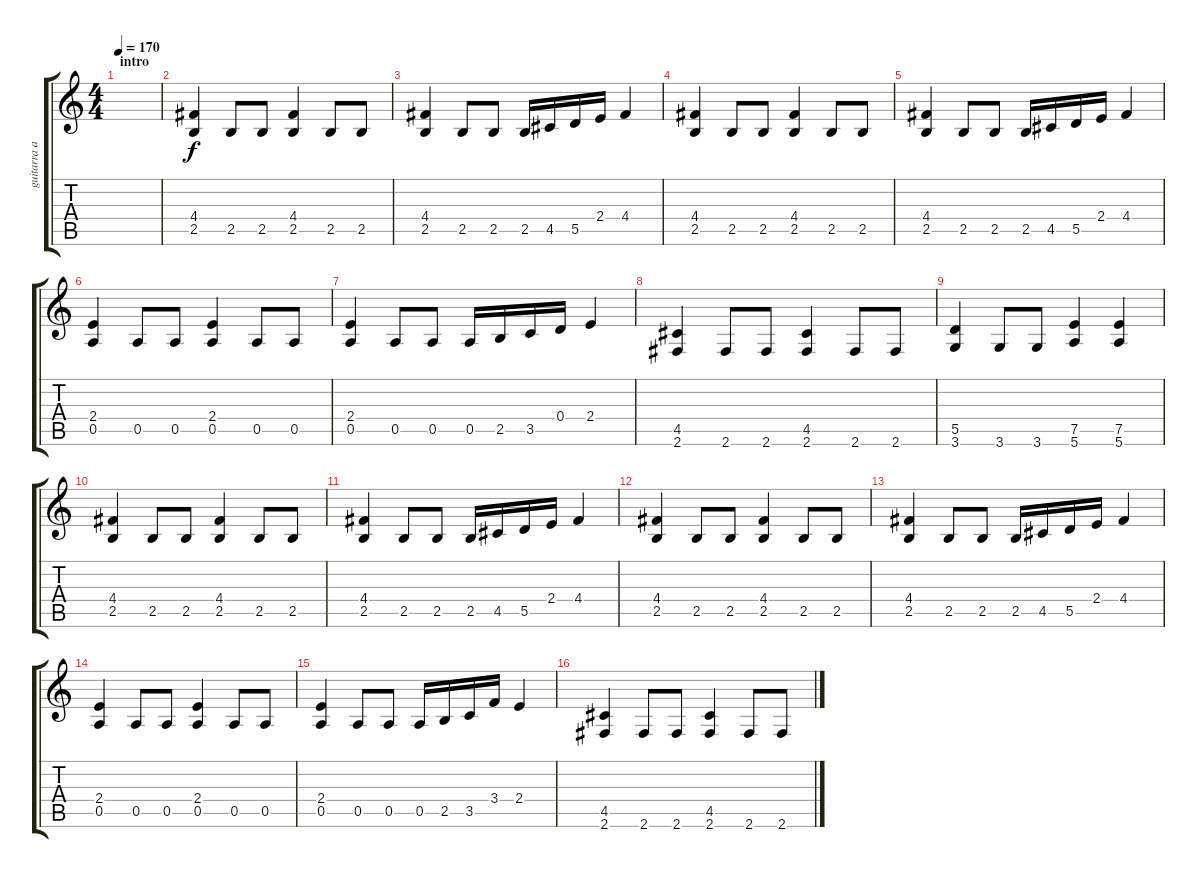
\track ("guitarra acompañamientos" "guitarra a") {instrument distortionguitar}
\staff {score tabs}
\tuning (E4 B3 G3 D3 A2 E2) {hide}
\ts (4 4)
\section ("" "intro")
\tempo 170
\clef g2
\ks c
|
(4.4 2.5).4 2.5.8 2.5.8 (4.4 2.5).4 2.5.8 2.5.8 |
(4.4 2.5).4 2.5.8 2.5.8 2.5.16 4.5.16 5.5.16 2.4.16 4.4.4 |
(4.4 2.5).4 2.5.8 2.5.8 (4.4 2.5).4 2.5.8 2.5.8 |
(4.4 2.5).4 2.5.8 2.5.8 2.5.16 4.5.16 5.5.16 2.4.16 4.4.4 |
(2.4 0.5).4 0.5.8 0.5.8 (2.4 0.5).4 0.5.8 0.5.8 |
(2.4 0.5).4 0.5.8 0.5.8 0.5.16 2.5.16 3.5.16 0.4.16 2.4.4 |
(4.5 2.6).4 2.6.8 2.6.8 (4.5 2.6).4 2.6.8 2.6.8 |
(5.5 3.6).4 3.6.8 3.6.8 (7.5 5.6).4 (7.5 5.6).4 |
(4.4 2.5).4 2.5.8 2.5.8 (4.4 2.5).4 2.5.8 2.5.8 |
(4.4 2.5).4 2.5.8 2.5.8 2.5.16 4.5.16 5.5.16 2.4.16 4.4.4 |
(4.4 2.5).4 2.5.8 2.5.8 (4.4 2.5).4 2.5.8 2.5.8 |
(4.4 2.5).4 2.5.8 2.5.8 2.5.16 4.5.16 5.5.16 2.4.16 4.4.4 |
(2.4 0.5).4 0.5.8 0.5.8 (2.4 0.5).4 0.5.8 0.5.8 |
(2.4 0.5).4 0.5.8 0.5.8 0.5.16 2.5.16 3.5.16 3.4.16 2.4.4 |
(4.5 2.6).4 2.6.8 2.6.8 (4.5 2.6).4 2.6.8 2.6.8
